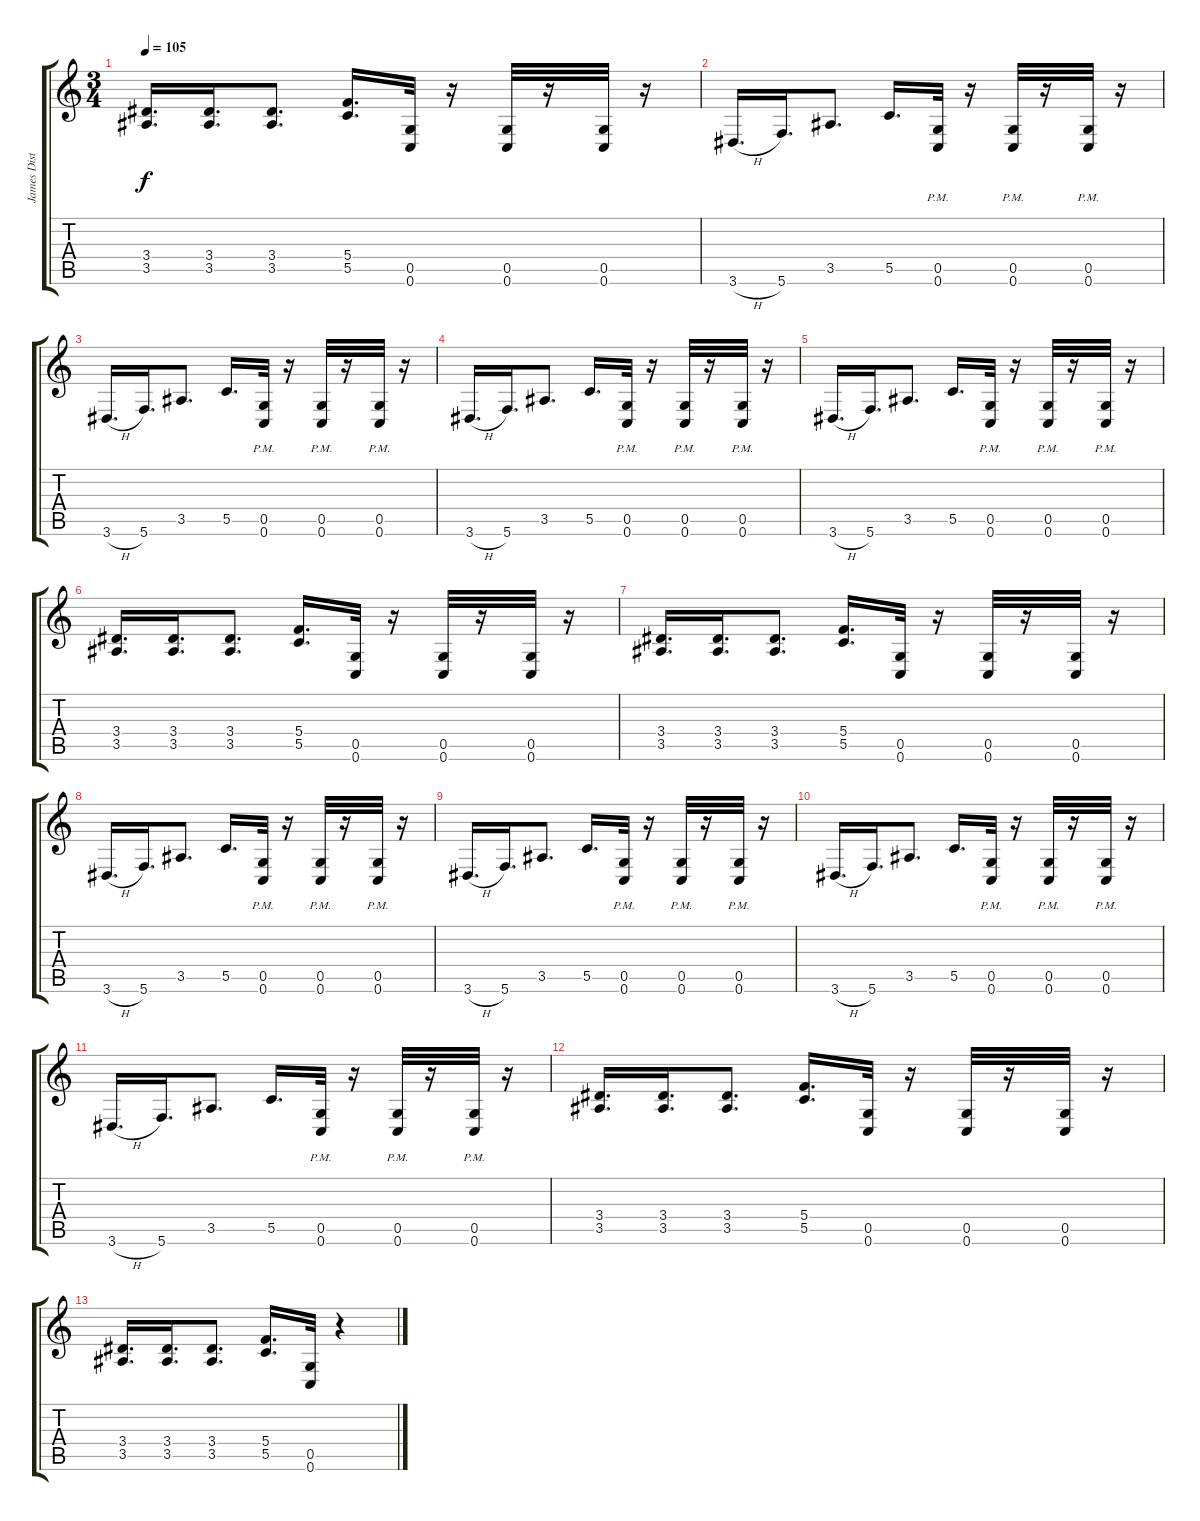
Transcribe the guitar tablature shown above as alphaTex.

\track ("James Distortion" "James Dist") {instrument distortionguitar}
\staff {score tabs}
\tuning (D4 A3 F3 C3 G2 C2) {hide}
\ts (3 4)
\tempo 105
\clef g2
\ks c
(3.4 3.5).16{d dy f} (3.4 3.5).16{d} (3.4 3.5).8{d} (5.4 5.5).16{d} (0.5 0.6).32 r.16 (0.5 0.6).32 r.16 (0.5 0.6).32 r.16 |
3.6{h}.16{d} 5.6.16{d} 3.5.8{d} 5.5.16{d} (0.5{pm} 0.6).32 r.16 (0.5{pm} 0.6).32 r.16 (0.5{pm} 0.6).32 r.16 |
3.6{h}.16{d} 5.6.16{d} 3.5.8{d} 5.5.16{d} (0.5{pm} 0.6).32 r.16 (0.5{pm} 0.6).32 r.16 (0.5{pm} 0.6).32 r.16 |
3.6{h}.16{d} 5.6.16{d} 3.5.8{d} 5.5.16{d} (0.5{pm} 0.6).32 r.16 (0.5{pm} 0.6).32 r.16 (0.5{pm} 0.6).32 r.16 |
3.6{h}.16{d} 5.6.16{d} 3.5.8{d} 5.5.16{d} (0.5{pm} 0.6).32 r.16 (0.5{pm} 0.6).32 r.16 (0.5{pm} 0.6).32 r.16 |
(3.4 3.5).16{d} (3.4 3.5).16{d} (3.4 3.5).8{d} (5.4 5.5).16{d} (0.5 0.6).32 r.16 (0.5 0.6).32 r.16 (0.5 0.6).32 r.16 |
(3.4 3.5).16{d} (3.4 3.5).16{d} (3.4 3.5).8{d} (5.4 5.5).16{d} (0.5 0.6).32 r.16 (0.5 0.6).32 r.16 (0.5 0.6).32 r.16 |
3.6{h}.16{d} 5.6.16{d} 3.5.8{d} 5.5.16{d} (0.5{pm} 0.6).32 r.16 (0.5{pm} 0.6).32 r.16 (0.5{pm} 0.6).32 r.16 |
3.6{h}.16{d} 5.6.16{d} 3.5.8{d} 5.5.16{d} (0.5{pm} 0.6).32 r.16 (0.5{pm} 0.6).32 r.16 (0.5{pm} 0.6).32 r.16 |
3.6{h}.16{d} 5.6.16{d} 3.5.8{d} 5.5.16{d} (0.5{pm} 0.6).32 r.16 (0.5{pm} 0.6).32 r.16 (0.5{pm} 0.6).32 r.16 |
3.6{h}.16{d} 5.6.16{d} 3.5.8{d} 5.5.16{d} (0.5{pm} 0.6).32 r.16 (0.5{pm} 0.6).32 r.16 (0.5{pm} 0.6).32 r.16 |
(3.4 3.5).16{d} (3.4 3.5).16{d} (3.4 3.5).8{d} (5.4 5.5).16{d} (0.5 0.6).32 r.16 (0.5 0.6).32 r.16 (0.5 0.6).32 r.16 |
(3.4 3.5).16{d} (3.4 3.5).16{d} (3.4 3.5).8{d} (5.4 5.5).16{d} (0.5 0.6).32 r.4
